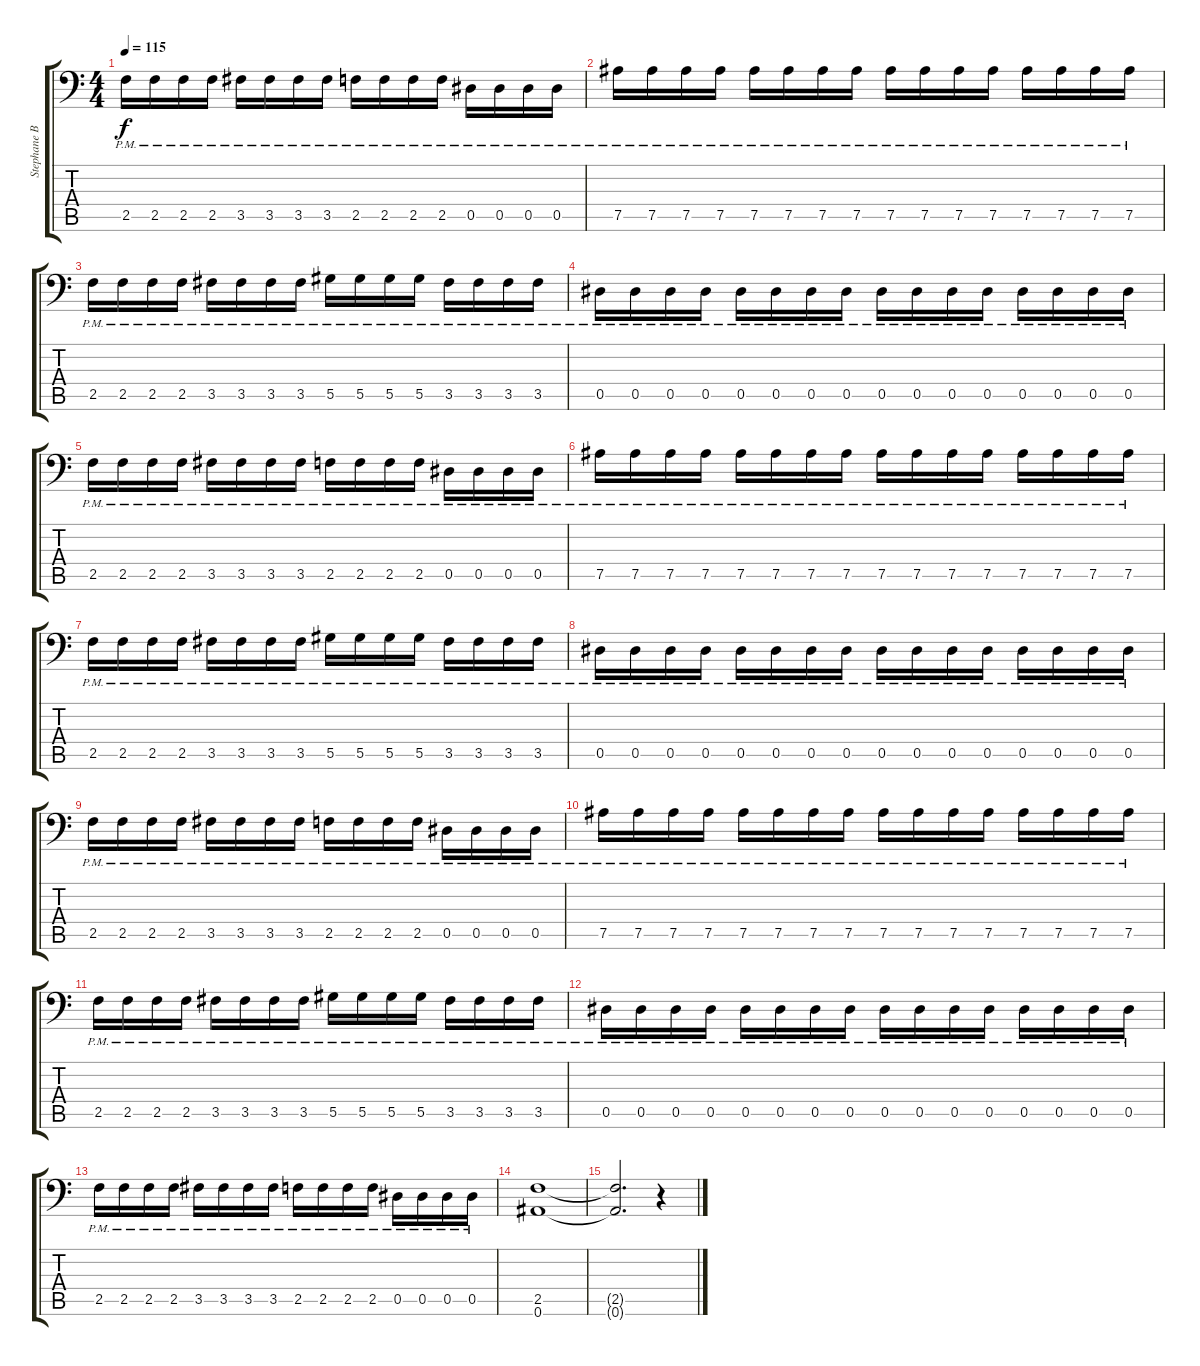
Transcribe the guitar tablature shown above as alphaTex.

\track ("Stephane Barbe (Lead)" "Stephane B") {instrument distortionguitar}
\staff {score tabs}
\tuning (Bb3 F3 Db3 Ab2 Eb2 Bb1) {hide}
\ts (4 4)
\tempo 115
\clef f4
\ks c
2.5{pm}.16{dy f} 2.5{pm}.16 2.5{pm}.16 2.5{pm}.16 3.5{pm}.16 3.5{pm}.16 3.5{pm}.16 3.5{pm}.16 2.5{pm}.16 2.5{pm}.16 2.5{pm}.16 2.5{pm}.16 0.5{pm}.16 0.5{pm}.16 0.5{pm}.16 0.5{pm}.16 |
7.5{pm}.16 7.5{pm}.16 7.5{pm}.16 7.5{pm}.16 7.5{pm}.16 7.5{pm}.16 7.5{pm}.16 7.5{pm}.16 7.5{pm}.16 7.5{pm}.16 7.5{pm}.16 7.5{pm}.16 7.5{pm}.16 7.5{pm}.16 7.5{pm}.16 7.5{pm}.16 |
2.5{pm}.16 2.5{pm}.16 2.5{pm}.16 2.5{pm}.16 3.5{pm}.16 3.5{pm}.16 3.5{pm}.16 3.5{pm}.16 5.5{pm}.16 5.5{pm}.16 5.5{pm}.16 5.5{pm}.16 3.5{pm}.16 3.5{pm}.16 3.5{pm}.16 3.5{pm}.16 |
0.5{pm}.16 0.5{pm}.16 0.5{pm}.16 0.5{pm}.16 0.5{pm}.16 0.5{pm}.16 0.5{pm}.16 0.5{pm}.16 0.5{pm}.16 0.5{pm}.16 0.5{pm}.16 0.5{pm}.16 0.5{pm}.16 0.5{pm}.16 0.5{pm}.16 0.5{pm}.16 |
2.5{pm}.16 2.5{pm}.16 2.5{pm}.16 2.5{pm}.16 3.5{pm}.16 3.5{pm}.16 3.5{pm}.16 3.5{pm}.16 2.5{pm}.16 2.5{pm}.16 2.5{pm}.16 2.5{pm}.16 0.5{pm}.16 0.5{pm}.16 0.5{pm}.16 0.5{pm}.16 |
7.5{pm}.16 7.5{pm}.16 7.5{pm}.16 7.5{pm}.16 7.5{pm}.16 7.5{pm}.16 7.5{pm}.16 7.5{pm}.16 7.5{pm}.16 7.5{pm}.16 7.5{pm}.16 7.5{pm}.16 7.5{pm}.16 7.5{pm}.16 7.5{pm}.16 7.5{pm}.16 |
2.5{pm}.16 2.5{pm}.16 2.5{pm}.16 2.5{pm}.16 3.5{pm}.16 3.5{pm}.16 3.5{pm}.16 3.5{pm}.16 5.5{pm}.16 5.5{pm}.16 5.5{pm}.16 5.5{pm}.16 3.5{pm}.16 3.5{pm}.16 3.5{pm}.16 3.5{pm}.16 |
0.5{pm}.16 0.5{pm}.16 0.5{pm}.16 0.5{pm}.16 0.5{pm}.16 0.5{pm}.16 0.5{pm}.16 0.5{pm}.16 0.5{pm}.16 0.5{pm}.16 0.5{pm}.16 0.5{pm}.16 0.5{pm}.16 0.5{pm}.16 0.5{pm}.16 0.5{pm}.16 |
2.5{pm}.16 2.5{pm}.16 2.5{pm}.16 2.5{pm}.16 3.5{pm}.16 3.5{pm}.16 3.5{pm}.16 3.5{pm}.16 2.5{pm}.16 2.5{pm}.16 2.5{pm}.16 2.5{pm}.16 0.5{pm}.16 0.5{pm}.16 0.5{pm}.16 0.5{pm}.16 |
7.5{pm}.16 7.5{pm}.16 7.5{pm}.16 7.5{pm}.16 7.5{pm}.16 7.5{pm}.16 7.5{pm}.16 7.5{pm}.16 7.5{pm}.16 7.5{pm}.16 7.5{pm}.16 7.5{pm}.16 7.5{pm}.16 7.5{pm}.16 7.5{pm}.16 7.5{pm}.16 |
2.5{pm}.16 2.5{pm}.16 2.5{pm}.16 2.5{pm}.16 3.5{pm}.16 3.5{pm}.16 3.5{pm}.16 3.5{pm}.16 5.5{pm}.16 5.5{pm}.16 5.5{pm}.16 5.5{pm}.16 3.5{pm}.16 3.5{pm}.16 3.5{pm}.16 3.5{pm}.16 |
0.5{pm}.16 0.5{pm}.16 0.5{pm}.16 0.5{pm}.16 0.5{pm}.16 0.5{pm}.16 0.5{pm}.16 0.5{pm}.16 0.5{pm}.16 0.5{pm}.16 0.5{pm}.16 0.5{pm}.16 0.5{pm}.16 0.5{pm}.16 0.5{pm}.16 0.5{pm}.16 |
2.5{pm}.16 2.5{pm}.16 2.5{pm}.16 2.5{pm}.16 3.5{pm}.16 3.5{pm}.16 3.5{pm}.16 3.5{pm}.16 2.5{pm}.16 2.5{pm}.16 2.5{pm}.16 2.5{pm}.16 0.5{pm}.16 0.5{pm}.16 0.5{pm}.16 0.5{pm}.16 |
(2.5 0.6).1 |
(2.5{t} 0.6{t}).2{d} r.4
